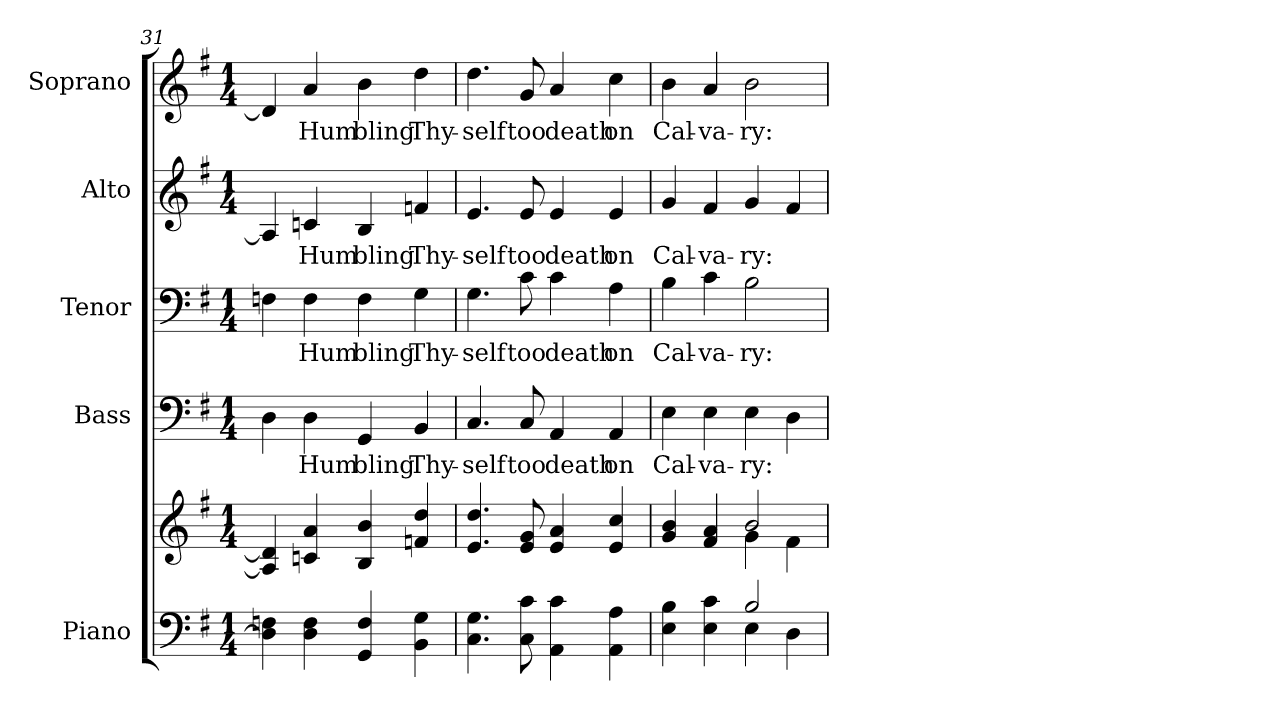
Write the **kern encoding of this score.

**kern	**kern	**kern	**text	**kern	**text	**kern	**text	**kern	**text
*part5	*part5	*part4	*part4	*part3	*part3	*part2	*part2	*part1	*part1
*staff6	*staff5	*staff4	*staff4	*staff3	*staff3	*staff2	*staff2	*staff1	*staff1
*I"Piano	*	*I"Bass	*	*I"Tenor	*	*I"Alto	*	*I"Soprano	*
*I'Pno.	*	*I'B.	*	*I'T.	*	*I'A.	*	*I'S.	*
*clefF4	*clefG2	*clefF4	*	*clefF4	*	*clefG2	*	*clefG2	*
*k[f#]	*k[f#]	*k[f#]	*	*k[f#]	*	*k[f#]	*	*k[f#]	*
*G:	*G:	*G:	*	*G:	*	*G:	*	*G:	*
*M1/4	*M1/4	*M1/4	*	*M1/4	*	*M1/4	*	*M1/4	*
=31	=31	=31	=31	=31	=31	=31	=31	=31	=31
4Di\] 4Fni	4Ai/] 4di]	4Di\	.	4Fni\	.	4Ai/]	.	4di/]	.
!	!	!	!LO:LY:b:color=#000000	!	!	!	!	!	!
!	!	!	!	!	!LO:LY:b:color=#000000	!	!	!	!
!	!	!	!	!	!	!	!LO:LY:b:color=#000000	!	!
!	!	!	!	!	!	!	!	!	!LO:LY:b:color=#000000
4Di\ 4Fi	4cni/ 4ai	4Di\	Hum	4Fi\	Hum	4cni/	Hum	4ai/	Hum
!	!	!	!LO:LY:b:color=#000000	!	!	!	!	!	!
!	!	!	!	!	!LO:LY:b:color=#000000	!	!	!	!
!	!	!	!	!	!	!	!LO:LY:b:color=#000000	!	!
!	!	!	!	!	!	!	!	!	!LO:LY:b:color=#000000
4GGi/ 4Fi	4Bi/ 4bi	4GGi/	bling	4Fi\	bling	4Bi/	bling	4bi\	bling
!	!	!	!LO:LY:b:color=#000000	!	!	!	!	!	!
!	!	!	!	!	!LO:LY:b:color=#000000	!	!	!	!
!	!	!	!	!	!	!	!LO:LY:b:color=#000000	!	!
!	!	!	!	!	!	!	!	!	!LO:LY:b:color=#000000
4BBi\ 4Gi	4fni/ 4ddi	4BBi/	Thy-	4Gi\	Thy-	4fni/	Thy-	4ddi\	Thy-
!!LO:PB:g=z
=32	=32	=32	=32	=32	=32	=32	=32	=32	=32
!	!	!	!LO:LY:b:color=#000000	!	!	!	!	!	!
!	!	!	!	!	!LO:LY:b:color=#000000	!	!	!	!
!	!	!	!	!	!	!	!LO:LY:b:color=#000000	!	!
!	!	!	!	!	!	!	!	!	!LO:LY:b:color=#000000
4.Ci\ 4.Gi	4.ei/ 4.ddi	4.Ci/	-self	4.Gi\	-self	4.ei/	-self	4.ddi\	-self
!	!	!	!LO:LY:b:color=#000000	!	!	!	!	!	!
!	!	!	!	!	!LO:LY:b:color=#000000	!	!	!	!
!	!	!	!	!	!	!	!LO:LY:b:color=#000000	!	!
!	!	!	!	!	!	!	!	!	!LO:LY:b:color=#000000
8Ci\ 8ci	8ei/ 8gi	8Ci/	too	8ci\	too	8ei/	too	8gi/	too
!	!	!	!LO:LY:b:color=#000000	!	!	!	!	!	!
!	!	!	!	!	!LO:LY:b:color=#000000	!	!	!	!
!	!	!	!	!	!	!	!LO:LY:b:color=#000000	!	!
!	!	!	!	!	!	!	!	!	!LO:LY:b:color=#000000
4AAi\ 4ci	4ei/ 4ai	4AAi/	death	4ci\	death	4ei/	death	4ai/	death
!	!	!	!LO:LY:b:color=#000000	!	!	!	!	!	!
!	!	!	!	!	!LO:LY:b:color=#000000	!	!	!	!
!	!	!	!	!	!	!	!LO:LY:b:color=#000000	!	!
!	!	!	!	!	!	!	!	!	!LO:LY:b:color=#000000
4AAi\ 4Ai	4ei/ 4cci	4AAi/	on	4Ai\	on	4ei/	on	4cci\	on
=33	=33	=33	=33	=33	=33	=33	=33	=33	=33
*^	*^	*	*	*	*	*	*	*	*
!	!	!	!	!	!LO:LY:b:color=#000000	!	!	!	!	!	!
!	!	!	!	!	!	!	!LO:LY:b:color=#000000	!	!	!	!
!	!	!	!	!	!	!	!	!	!LO:LY:b:color=#000000	!	!
!	!	!	!	!	!	!	!	!	!	!	!LO:LY:b:color=#000000
4Ei\ 4Bi	2ryy	4gi/ 4bi	2ryy	4Ei\	Cal-	4Bi\	Cal-	4gi/	Cal-	4bi\	Cal-
!	!	!	!	!	!LO:LY:b:color=#000000	!	!	!	!	!	!
!	!	!	!	!	!	!	!LO:LY:b:color=#000000	!	!	!	!
!	!	!	!	!	!	!	!	!	!LO:LY:b:color=#000000	!	!
!	!	!	!	!	!	!	!	!	!	!	!LO:LY:b:color=#000000
4Ei\ 4ci	.	4f#i/ 4ai	.	4Ei\	-va-	4ci\	-va-	4f#i/	-va-	4ai/	-va-
!	!	!	!	!	!LO:LY:b:color=#000000	!	!	!	!	!	!
!	!	!	!	!	!	!	!LO:LY:b:color=#000000	!	!	!	!
!	!	!	!	!	!	!	!	!	!LO:LY:b:color=#000000	!	!
!	!	!	!	!	!	!	!	!	!	!	!LO:LY:b:color=#000000
2Bi/	4Ei\	2bi/	4gi\	4Ei\	-ry:	2Bi\	-ry:	4gi/	-ry:	2bi\	-ry:
.	4Di\	.	4f#i\	4Di\	.	.	.	4f#i/	.	.	.
*v	*v	*	*	*	*	*	*	*	*	*	*
*	*v	*v	*	*	*	*	*	*	*	*
=	=	=	=	=	=	=	=	=	=
*-	*-	*-	*-	*-	*-	*-	*-	*-	*-
